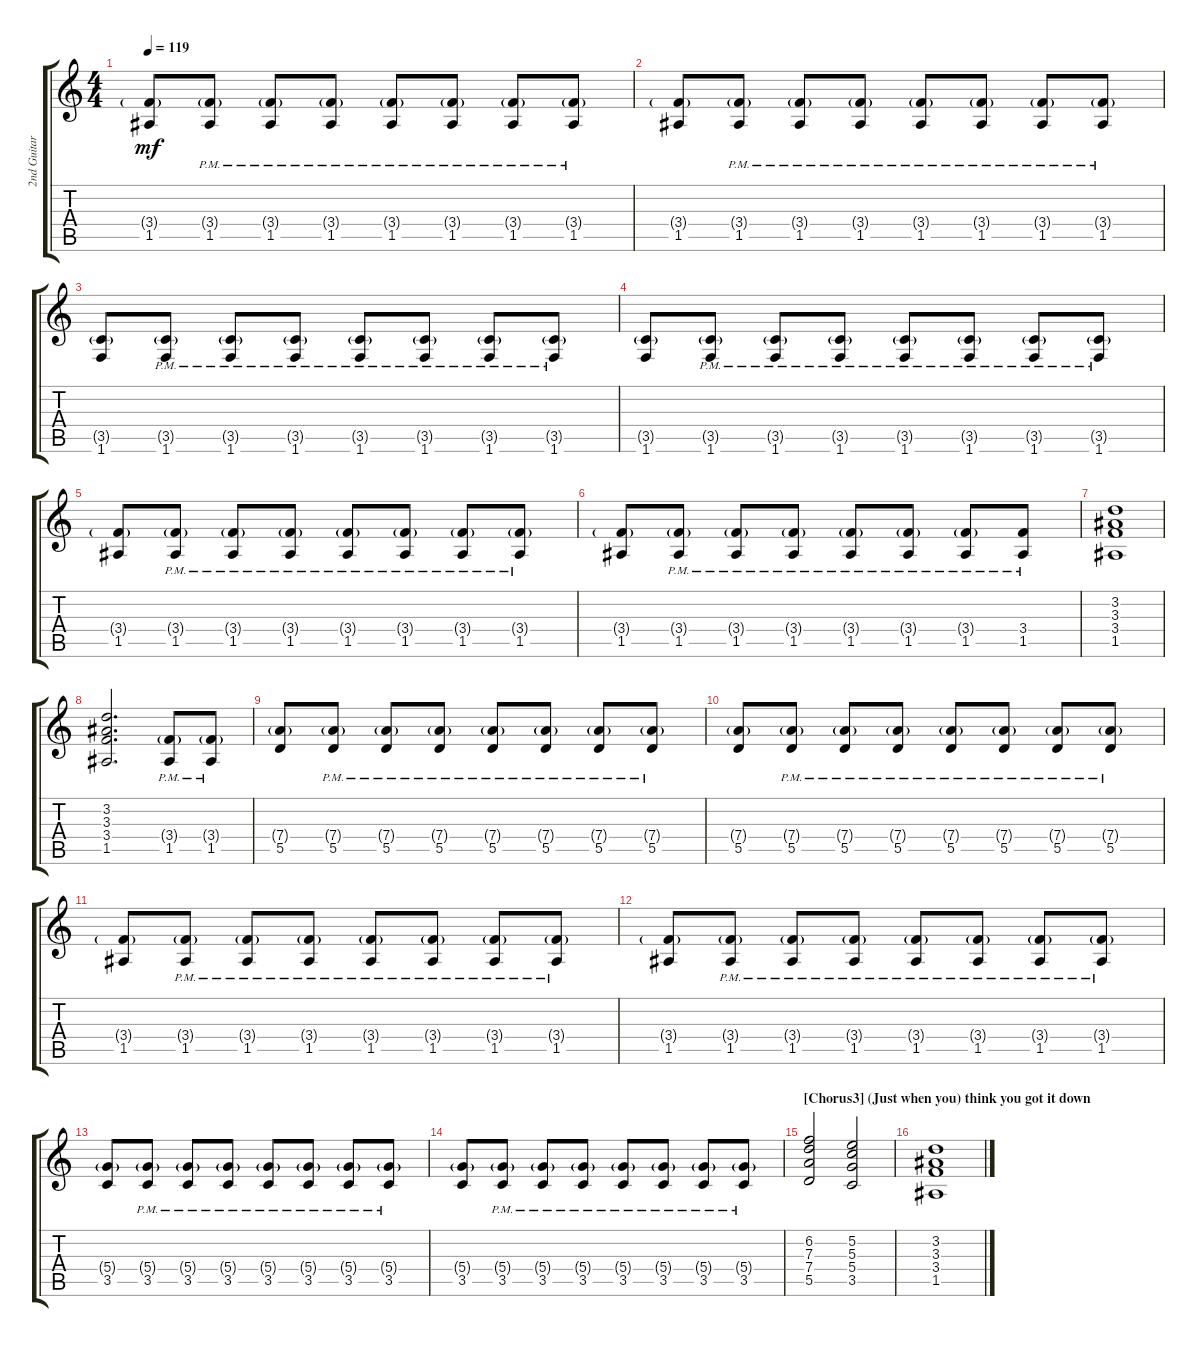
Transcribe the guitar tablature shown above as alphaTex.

\track ("2nd Guitar-L channel" "2nd Guitar") {instrument overdrivenguitar}
\staff {score tabs}
\tuning (E4 B3 G3 D3 A2 E2) {hide}
\ts (4 4)
\tempo 119
\clef g2
\ks c
(3.4{g} 1.5).8{dy mf} (3.4{g pm} 1.5{pm}).8 (3.4{g pm} 1.5{pm}).8 (3.4{g pm} 1.5{pm}).8 (3.4{g pm} 1.5{pm}).8 (3.4{g pm} 1.5{pm}).8 (3.4{g pm} 1.5{pm}).8 (3.4{g pm} 1.5{pm}).8 |
(3.4{g} 1.5).8 (3.4{g pm} 1.5{pm}).8 (3.4{g pm} 1.5{pm}).8 (3.4{g pm} 1.5{pm}).8 (3.4{g pm} 1.5{pm}).8 (3.4{g pm} 1.5{pm}).8 (3.4{g pm} 1.5{pm}).8 (3.4{g pm} 1.5{pm}).8 |
(3.5{g} 1.6).8 (3.5{g pm} 1.6{pm}).8 (3.5{g pm} 1.6{pm}).8 (3.5{g pm} 1.6{pm}).8 (3.5{g pm} 1.6{pm}).8 (3.5{g pm} 1.6{pm}).8 (3.5{g pm} 1.6{pm}).8 (3.5{g pm} 1.6{pm}).8 |
(3.5{g} 1.6).8 (3.5{g pm} 1.6{pm}).8 (3.5{g pm} 1.6{pm}).8 (3.5{g pm} 1.6{pm}).8 (3.5{g pm} 1.6{pm}).8 (3.5{g pm} 1.6{pm}).8 (3.5{g pm} 1.6{pm}).8 (3.5{g pm} 1.6{pm}).8 |
(3.4{g} 1.5).8 (3.4{g pm} 1.5{pm}).8 (3.4{g pm} 1.5{pm}).8 (3.4{g pm} 1.5{pm}).8 (3.4{g pm} 1.5{pm}).8 (3.4{g pm} 1.5{pm}).8 (3.4{g pm} 1.5{pm}).8 (3.4{g pm} 1.5{pm}).8 |
(3.4{g} 1.5).8 (3.4{g pm} 1.5{pm}).8 (3.4{g pm} 1.5{pm}).8 (3.4{g pm} 1.5{pm}).8 (3.4{g pm} 1.5{pm}).8 (3.4{g pm} 1.5{pm}).8 (3.4{g pm} 1.5{pm}).8 (3.4{pm} 1.5{pm}).8 |
(3.2 3.3 3.4 1.5).1 |
(3.2 3.3 3.4 1.5).2{d} (3.4{g pm} 1.5{pm}).8 (3.4{g pm} 1.5{pm}).8 |
(7.4{g} 5.5).8 (7.4{g pm} 5.5{pm}).8 (7.4{g pm} 5.5{pm}).8 (7.4{g pm} 5.5{pm}).8 (7.4{g pm} 5.5{pm}).8 (7.4{g pm} 5.5{pm}).8 (7.4{g pm} 5.5{pm}).8 (7.4{g pm} 5.5{pm}).8 |
(7.4{g} 5.5).8 (7.4{g pm} 5.5{pm}).8 (7.4{g pm} 5.5{pm}).8 (7.4{g pm} 5.5{pm}).8 (7.4{g pm} 5.5{pm}).8 (7.4{g pm} 5.5{pm}).8 (7.4{g pm} 5.5{pm}).8 (7.4{g pm} 5.5{pm}).8 |
(3.4{g} 1.5).8 (3.4{g pm} 1.5{pm}).8 (3.4{g pm} 1.5{pm}).8 (3.4{g pm} 1.5{pm}).8 (3.4{g pm} 1.5{pm}).8 (3.4{g pm} 1.5{pm}).8 (3.4{g pm} 1.5{pm}).8 (3.4{g pm} 1.5{pm}).8 |
(3.4{g} 1.5).8 (3.4{g pm} 1.5{pm}).8 (3.4{g pm} 1.5{pm}).8 (3.4{g pm} 1.5{pm}).8 (3.4{g pm} 1.5{pm}).8 (3.4{g pm} 1.5{pm}).8 (3.4{g pm} 1.5{pm}).8 (3.4{g pm} 1.5{pm}).8 |
(5.4{g} 3.5).8 (5.4{g pm} 3.5{pm}).8 (5.4{g pm} 3.5{pm}).8 (5.4{g pm} 3.5{pm}).8 (5.4{g pm} 3.5{pm}).8 (5.4{g pm} 3.5{pm}).8 (5.4{g pm} 3.5{pm}).8 (5.4{g pm} 3.5{pm}).8 |
(5.4{g} 3.5).8 (5.4{g pm} 3.5{pm}).8 (5.4{g pm} 3.5{pm}).8 (5.4{g pm} 3.5{pm}).8 (5.4{g pm} 3.5{pm}).8 (5.4{g pm} 3.5{pm}).8 (5.4{g pm} 3.5{pm}).8 (5.4{g pm} 3.5{pm}).8 |
\section ("" "[Chorus3] (Just when you) think you got it down")
(6.2 7.3 7.4 5.5).2 (5.2 5.3 5.4 3.5).2 |
(3.2 3.3 3.4 1.5).1
